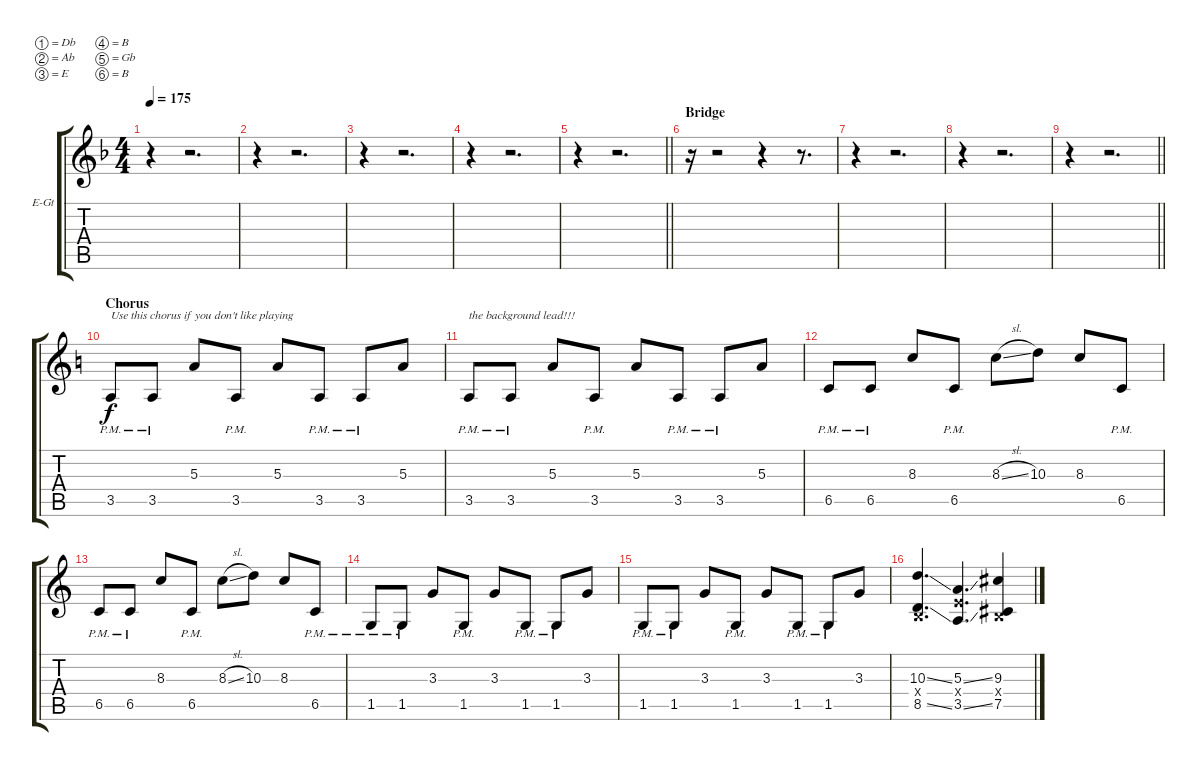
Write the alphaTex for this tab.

\bracketExtendMode groupsimilarinstruments
\firstSystemTrackNameOrientation horizontal
\otherSystemsTrackNameOrientation horizontal
\track ("Jim Root: Improvised Chorus" "E-Gt") {instrument distortionguitar}
\staff {score tabs}
\tuning (Db4 Ab3 E3 B2 Gb2 B1)
\ts (4 4)
\tempo 175
\clef g2
\ks f
r.4{dy f} r.2{d} |
r.4 r.2{d} |
r.4 r.2{d} |
r.4 r.2{d} |
\barLineRight lightlight
r.4 r.2{d} |
\section ("" "Bridge")
r.16 r.2 r.4 r.8{d} |
r.4 r.2{d} |
r.4 r.2{d} |
\barLineRight lightlight
r.4 r.2{d} |
\section ("" "Chorus")
\ks c
3.5{pm}.8{txt "Use this chorus if you don't like playing"} 3.5{pm}.8 5.3.8 3.5{pm}.8 5.3.8 3.5{pm}.8 3.5{pm}.8 5.3.8 |
3.5{pm}.8{txt "the background lead!!!"} 3.5{pm}.8 5.3.8 3.5{pm}.8 5.3.8 3.5{pm}.8 3.5{pm}.8 5.3.8 |
6.5{pm}.8 6.5{pm}.8 8.3.8 6.5{pm}.8 8.3{sl}.8 10.3.8 8.3.8 6.5{pm}.8 |
6.5{pm}.8 6.5{pm}.8 8.3.8 6.5{pm}.8 8.3{sl}.8 10.3.8 8.3.8 6.5{pm}.8 |
1.5{pm}.8 1.5{pm}.8 3.3.8 1.5{pm}.8 3.3.8 1.5{pm}.8 1.5{pm}.8 3.3.8 |
1.5{pm}.8 1.5{pm}.8 3.3.8 1.5{pm}.8 3.3.8 1.5{pm}.8 1.5{pm}.8 3.3.8 |
(10.3{ss} 0.4{x} 8.5{ss}).4{d} (5.3{ss} 5.4{x} 3.5{ss}).4{d} (9.3 0.4{x} 7.5).4
